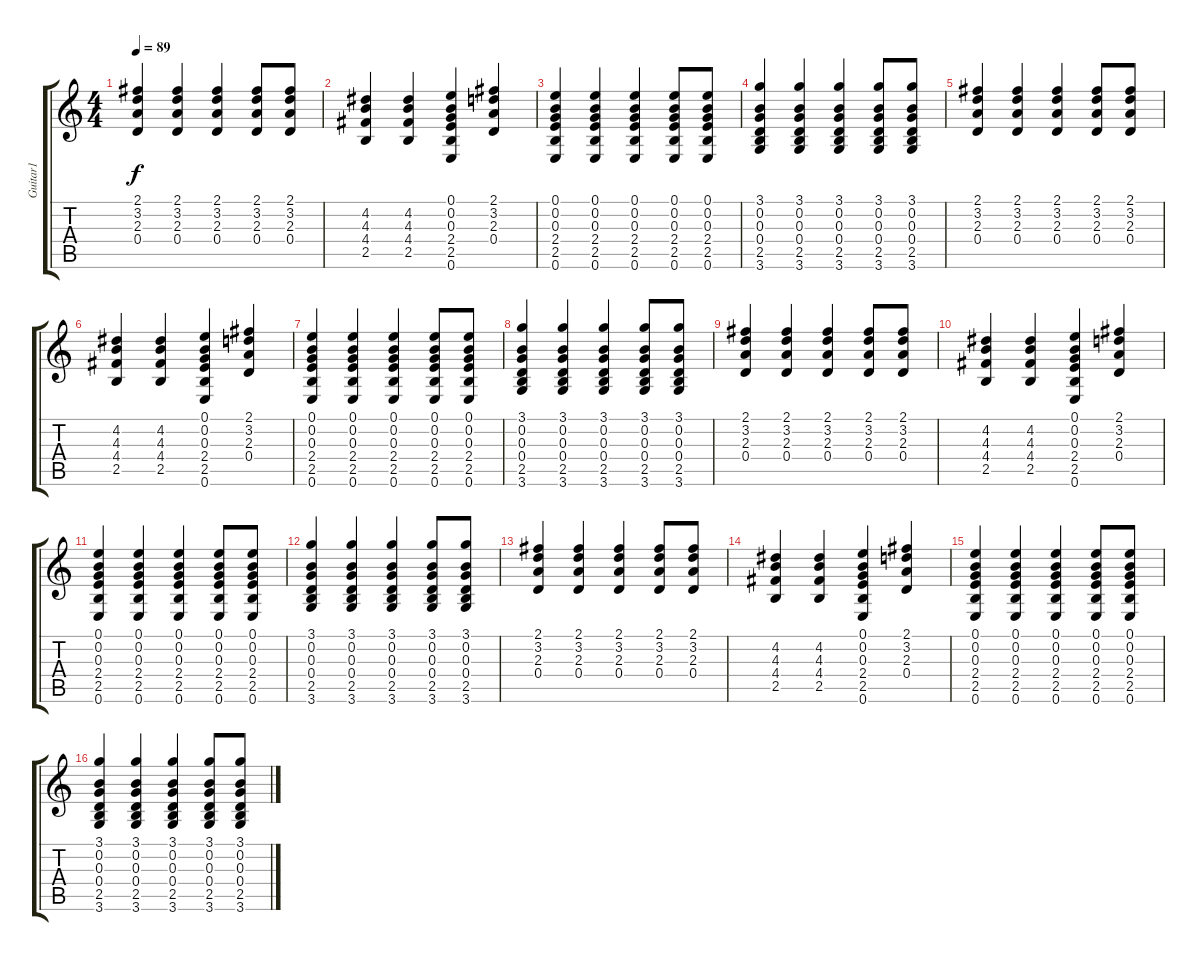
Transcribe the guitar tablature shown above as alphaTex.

\track ("Guitar1" "Guitar1") {instrument acousticguitarsteel}
\staff {score tabs}
\tuning (E4 B3 G3 D3 A2 E2) {hide}
\ts (4 4)
\tempo 89
\clef g2
\ks c
(2.1 3.2 2.3 0.4).4{dy f} (2.1 3.2 2.3 0.4).4 (2.1 3.2 2.3 0.4).4 (2.1 3.2 2.3 0.4).8 (2.1 3.2 2.3 0.4).8 |
(4.2 4.3 4.4 2.5).4 (4.2 4.3 4.4 2.5).4 (0.1 0.2 0.3 2.4 2.5 0.6).4 (2.1 3.2 2.3 0.4).4 |
(0.1 0.2 0.3 2.4 2.5 0.6).4 (0.1 0.2 0.3 2.4 2.5 0.6).4 (0.1 0.2 0.3 2.4 2.5 0.6).4 (0.1 0.2 0.3 2.4 2.5 0.6).8 (0.1 0.2 0.3 2.4 2.5 0.6).8 |
(3.1 0.2 0.3 0.4 2.5 3.6).4 (3.1 0.2 0.3 0.4 2.5 3.6).4 (3.1 0.2 0.3 0.4 2.5 3.6).4 (3.1 0.2 0.3 0.4 2.5 3.6).8 (3.1 0.2 0.3 0.4 2.5 3.6).8 |
(2.1 3.2 2.3 0.4).4 (2.1 3.2 2.3 0.4).4 (2.1 3.2 2.3 0.4).4 (2.1 3.2 2.3 0.4).8 (2.1 3.2 2.3 0.4).8 |
(4.2 4.3 4.4 2.5).4 (4.2 4.3 4.4 2.5).4 (0.1 0.2 0.3 2.4 2.5 0.6).4 (2.1 3.2 2.3 0.4).4 |
(0.1 0.2 0.3 2.4 2.5 0.6).4 (0.1 0.2 0.3 2.4 2.5 0.6).4 (0.1 0.2 0.3 2.4 2.5 0.6).4 (0.1 0.2 0.3 2.4 2.5 0.6).8 (0.1 0.2 0.3 2.4 2.5 0.6).8 |
(3.1 0.2 0.3 0.4 2.5 3.6).4 (3.1 0.2 0.3 0.4 2.5 3.6).4 (3.1 0.2 0.3 0.4 2.5 3.6).4 (3.1 0.2 0.3 0.4 2.5 3.6).8 (3.1 0.2 0.3 0.4 2.5 3.6).8 |
(2.1 3.2 2.3 0.4).4 (2.1 3.2 2.3 0.4).4 (2.1 3.2 2.3 0.4).4 (2.1 3.2 2.3 0.4).8 (2.1 3.2 2.3 0.4).8 |
(4.2 4.3 4.4 2.5).4 (4.2 4.3 4.4 2.5).4 (0.1 0.2 0.3 2.4 2.5 0.6).4 (2.1 3.2 2.3 0.4).4 |
(0.1 0.2 0.3 2.4 2.5 0.6).4 (0.1 0.2 0.3 2.4 2.5 0.6).4 (0.1 0.2 0.3 2.4 2.5 0.6).4 (0.1 0.2 0.3 2.4 2.5 0.6).8 (0.1 0.2 0.3 2.4 2.5 0.6).8 |
(3.1 0.2 0.3 0.4 2.5 3.6).4 (3.1 0.2 0.3 0.4 2.5 3.6).4 (3.1 0.2 0.3 0.4 2.5 3.6).4 (3.1 0.2 0.3 0.4 2.5 3.6).8 (3.1 0.2 0.3 0.4 2.5 3.6).8 |
(2.1 3.2 2.3 0.4).4 (2.1 3.2 2.3 0.4).4 (2.1 3.2 2.3 0.4).4 (2.1 3.2 2.3 0.4).8 (2.1 3.2 2.3 0.4).8 |
(4.2 4.3 4.4 2.5).4 (4.2 4.3 4.4 2.5).4 (0.1 0.2 0.3 2.4 2.5 0.6).4 (2.1 3.2 2.3 0.4).4 |
(0.1 0.2 0.3 2.4 2.5 0.6).4 (0.1 0.2 0.3 2.4 2.5 0.6).4 (0.1 0.2 0.3 2.4 2.5 0.6).4 (0.1 0.2 0.3 2.4 2.5 0.6).8 (0.1 0.2 0.3 2.4 2.5 0.6).8 |
(3.1 0.2 0.3 0.4 2.5 3.6).4 (3.1 0.2 0.3 0.4 2.5 3.6).4 (3.1 0.2 0.3 0.4 2.5 3.6).4 (3.1 0.2 0.3 0.4 2.5 3.6).8 (3.1 0.2 0.3 0.4 2.5 3.6).8
